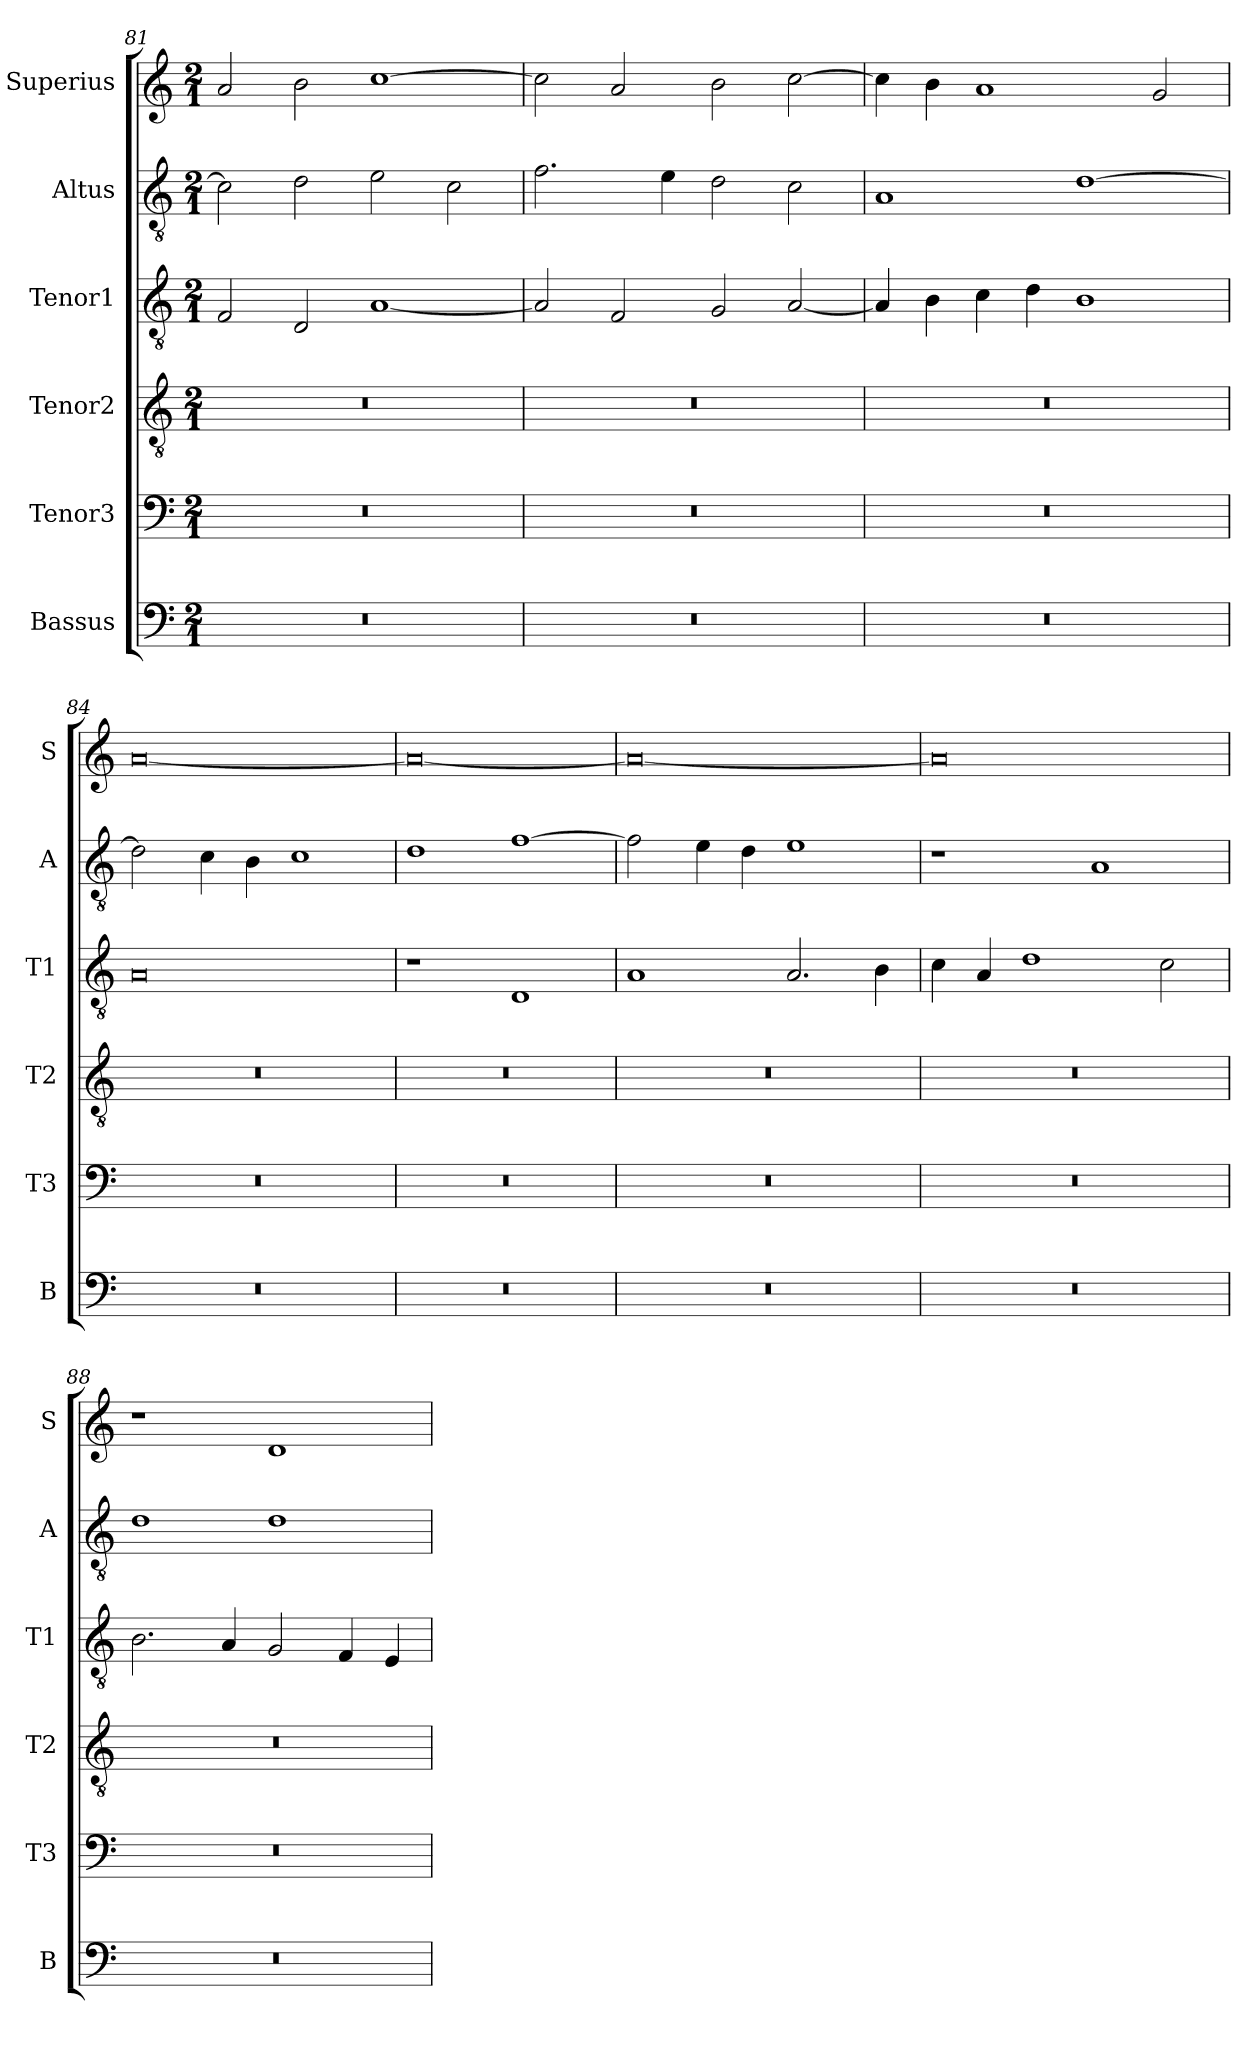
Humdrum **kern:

**kern	**kern	**kern	**kern	**kern	**kern
*part6	*part5	*part4	*part3	*part2	*part1
*staff6	*staff5	*staff4	*staff3	*staff2	*staff1
*I"Bassus	*I"Tenor3	*I"Tenor2	*I"Tenor1	*I"Altus	*I"Superius
*I'B	*I'T3	*I'T2	*I'T1	*I'A	*I'S
*clefF4	*clefF4	*clefGv2	*clefGv2	*clefGv2	*clefG2
*k[]	*k[]	*k[]	*k[]	*k[]	*k[]
*M2/1	*M2/1	*M2/1	*M2/1	*M2/1	*M2/1
=81	=81	=81	=81	=81	=81
0r	0r	0r	2F/	2c\]	2a/
.	.	.	2D/	2d\	2b\
.	.	.	[1A	2e\	[1cc
.	.	.	.	2c\	.
=82	=82	=82	=82	=82	=82
0r	0r	0r	2A/]	2.f\	2cc\]
.	.	.	2F/	.	2a/
.	.	.	.	4e\	.
.	.	.	2G/	2d\	2b\
.	.	.	[2A/	2c\	[2cc\
=83	=83	=83	=83	=83	=83
0r	0r	0r	4A/]	1A	4cc\]
.	.	.	4B\	.	4b\
.	.	.	4c\	.	1a
.	.	.	4d\	.	.
.	.	.	1B	[1d	.
.	.	.	.	.	2g/
=84	=84	=84	=84	=84	=84
0r	0r	0r	0A	2d\]	[0a
.	.	.	.	4c\	.
.	.	.	.	4B\	.
.	.	.	.	1c	.
=85	=85	=85	=85	=85	=85
0r	0r	0r	1r	1d	0a_
.	.	.	1D	[1f	.
=86	=86	=86	=86	=86	=86
0r	0r	0r	1A	2f\]	0a_
.	.	.	.	4e\	.
.	.	.	.	4d\	.
.	.	.	2.A/	1e	.
.	.	.	4B\	.	.
=87	=87	=87	=87	=87	=87
0r	0r	0r	4c\	1r	0a]
.	.	.	4A/	.	.
.	.	.	1d	.	.
.	.	.	.	1A	.
.	.	.	2c\	.	.
=88	=88	=88	=88	=88	=88
0r	0r	0r	2.B\	1d	1r
.	.	.	4A/	.	.
.	.	.	2G/	1d	1d
.	.	.	4F/	.	.
.	.	.	4E/	.	.
=	=	=	=	=	=
*-	*-	*-	*-	*-	*-
